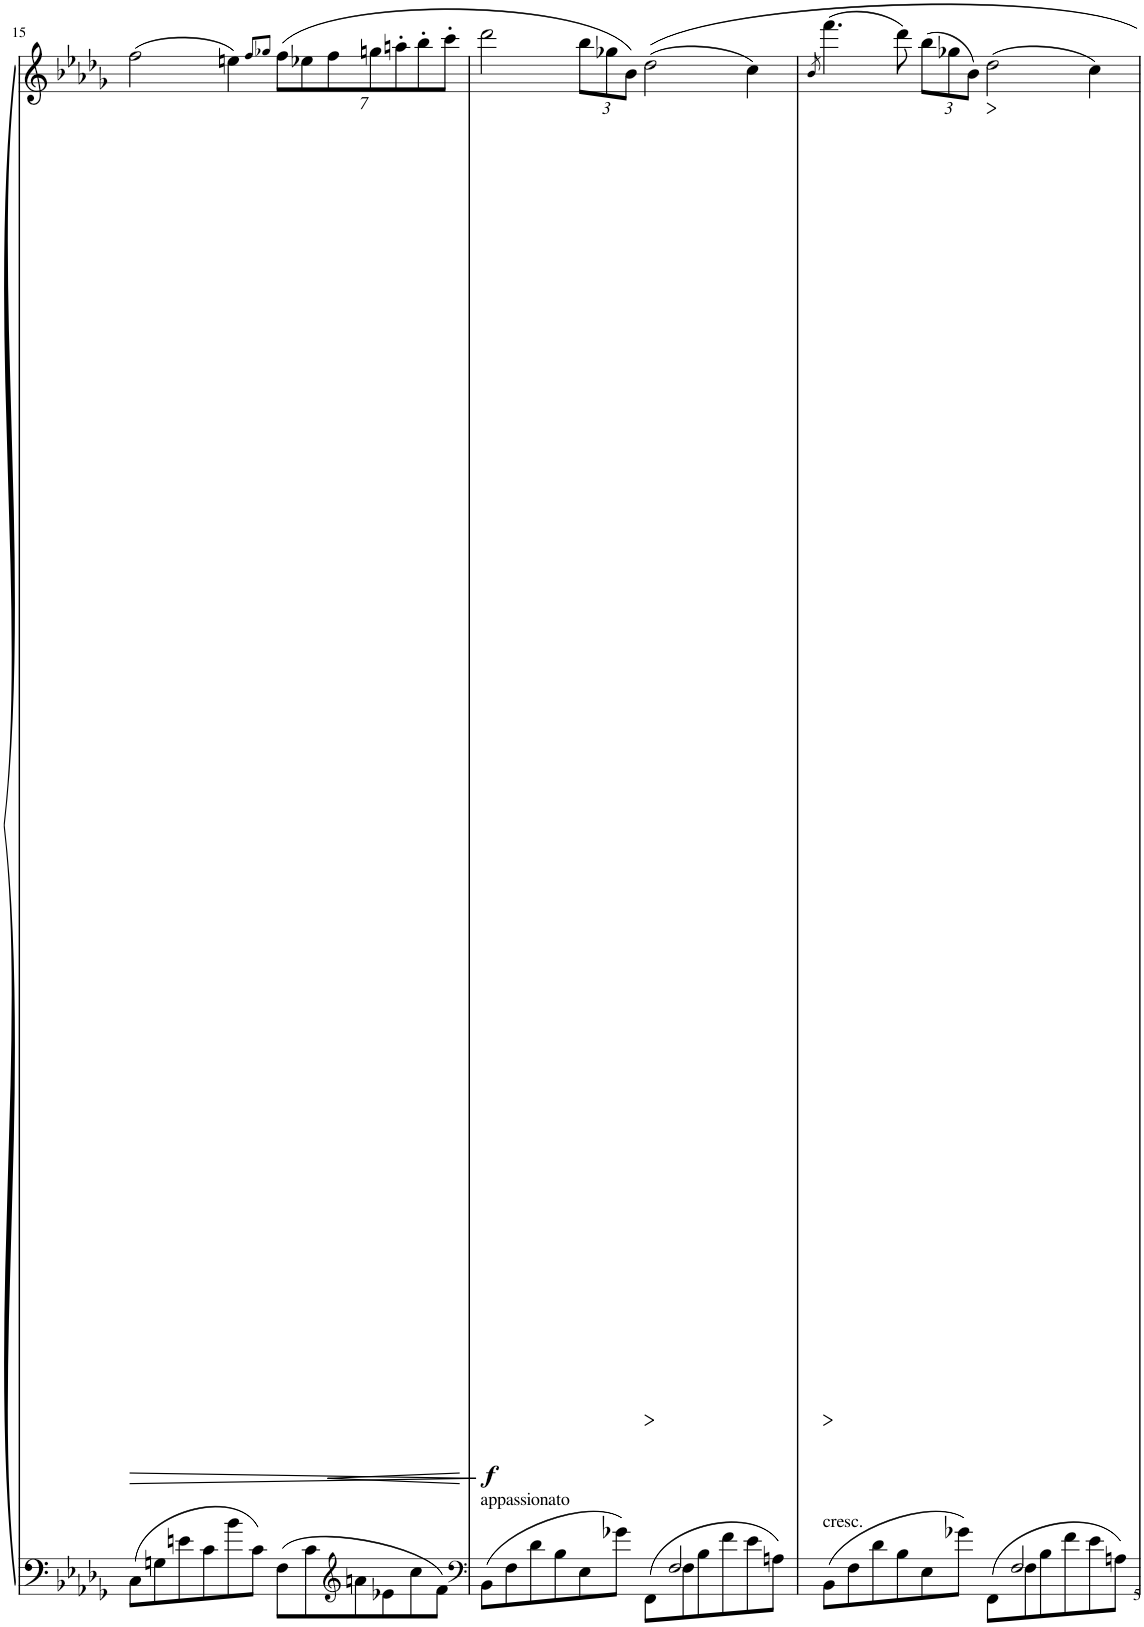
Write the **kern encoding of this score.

**kern	**kern	**dynam
*part1	*part1	*part1
*staff2	*staff1	*staff1/2
*I"Piano	*	*
*I'Pno	*	*
!!LO:PB:g=z
*clefF4	*clefG2	*
*k[b-e-a-d-g-]	*k[b-e-a-d-g-]	*
*M6/4	*M6/4	*
=15	=15	=15
!	!	!LO:HP:b
8C\L	(2ff\	>
8Gn\	.	.
8en\	.	.
8c\	.	.
8b-\	4een\)	.
8c\J	.	.
.	8qff/L	.
.	8qgg-X/J	.
*	*Xbrackettup	*
8F\L	(28%3ff\L	.
.	28%3ee-X\	.
8c\	.	.
!	!	!LO:HP:b
.	28%3ff\	<
*clefG2	*	*
8an\	.	.
.	28%3ggn\	.
8e-X\	.	.
.	28%3aan'\	.
8cc\	.	.
.	28%3bb-'\	.
8f\J	.	.
.	28%3ccc'\J	.
.	.	[
=16	=16	=16
*clefF4	*	*
*^	*	*
!LO:TX:a:t=appassionato	!	!	!
!	!	!	!LO:DY:b
8BB-\L	2..ryy	2ddd-\	f
8F\	.	.	.
8d-\	.	.	.
8B-\	.	.	.
8E-\	.	12bb-\L	.
.	.	12gg-X\	.
8g-X\J	.	.	.
.	.	12b-\J)	.
!	!	!	!LO:HP:b
8FF\L	.	(2dd-\	>
8F\	2F/	.	.
8B-\	.	.	.
8f\	.	.	.
8e-\	.	4cc\)	.
8An\J	8ryy	.	.
*v	*v	*	*
.	.	]
=17	=17	=17
.	8qb-/	.
*^	*	*
!LO:TX:a:t=cresc.	!	!	!
8BB-\L	2..ryy	(4.fff\	.
8F\	.	.	.
8d-\	.	.	.
8B-\	.	8ddd-\)	.
8E-\	.	(12bb-\L	.
.	.	12gg-X\	.
8g-X\J	.	.	.
.	.	12b-\J)	.
!	!	!	!LO:HP:b
8FF\L	.	(2dd-\	>
8F\	2F/	.	.
8B-\	.	.	.
8f\	.	.	.
8e-\	.	4cc\)	.
8An\J	8ryy	.	.
*v	*v	*	*
.	.	] ]
=	=	=
*-	*-	*-
